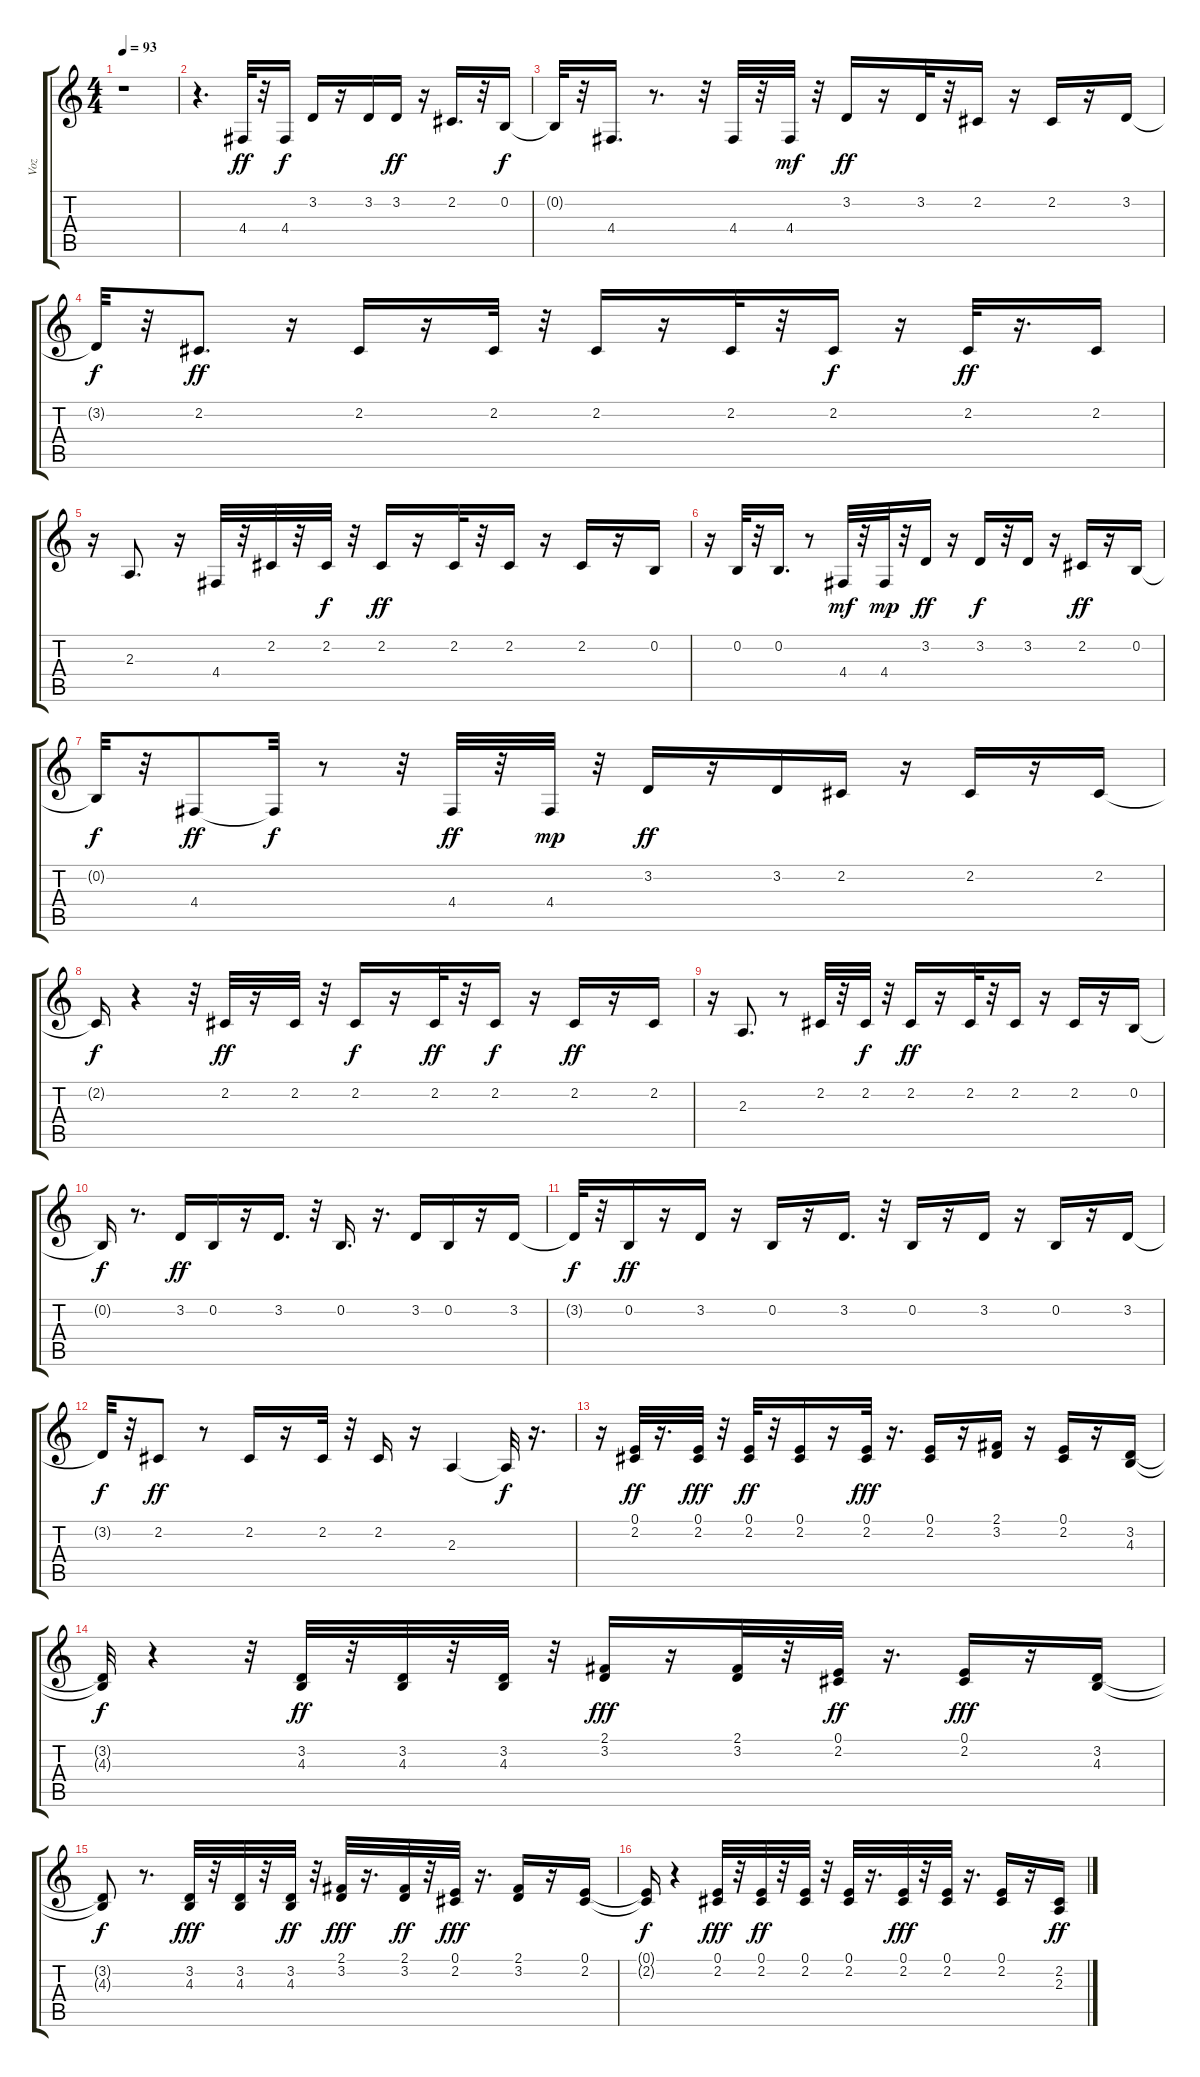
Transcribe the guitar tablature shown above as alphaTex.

\track ("Voz" "Voz") {instrument lead6voice}
\staff {score tabs}
\tuning (E4 B3 G3 D3 A2 E2) {hide}
\ts (4 4)
\tempo 93
\clef g2
\ks c
r.1{dy ff} |
r.4{d} 4.4.32 r.32 4.4.16{dy f} 3.2.16 r.16 3.2.16 3.2.16{dy ff} r.16 2.2.16{d} r.32 0.2.16{dy f} |
0.2{t}.32 r.32 4.4.16{d} r.8{d} r.32 4.4.32 r.32 4.4.32{dy mf} r.32 3.2.16{dy ff} r.16 3.2.32 r.32 2.2.16 r.16 2.2.16 r.16 3.2.16 |
3.2{t}.32{dy f} r.32 2.2.8{d dy ff} r.16 2.2.16 r.16 2.2.32 r.32 2.2.16 r.16 2.2.32 r.32 2.2.16{dy f} r.16 2.2.32{dy ff} r.16{d} 2.2.16 |
r.16 2.3.8{d} r.16 4.4.32 r.32 2.2.32 r.32 2.2.32{dy f} r.32 2.2.16{dy ff} r.16 2.2.32 r.32 2.2.16 r.16 2.2.16 r.16 0.2.16 |
r.16 0.2.32 r.32 0.2.16{d} r.8 4.4.32{dy mf} r.32 4.4.32{dy mp} r.32 3.2.16{dy ff} r.16 3.2.16{dy f} r.32 3.2.16 r.16 2.2.16{dy ff} r.16 0.2.16 |
0.2{t}.32{dy f} r.32 4.4.8{dy ff} 4.4{t}.32{dy f} r.8 r.32 4.4.32{dy ff} r.32 4.4.32{dy mp} r.32 3.2.16{dy ff} r.16 3.2.16 2.2.16 r.16 2.2.16 r.16 2.2.16 |
2.2{t}.16{dy f} r.4 r.32 2.2.32{dy ff} r.16 2.2.32 r.32 2.2.16{dy f} r.16 2.2.32{dy ff} r.32 2.2.16{dy f} r.16 2.2.16{dy ff} r.16 2.2.16 |
r.16 2.3.8{d} r.8 2.2.32 r.32 2.2.32{dy f} r.32 2.2.16{dy ff} r.16 2.2.32 r.32 2.2.16 r.16 2.2.16 r.16 0.2.16 |
0.2{t}.16{dy f} r.8{d} 3.2.16{dy ff} 0.2.16 r.16 3.2.16{d} r.32 0.2.16{d} r.16{d} 3.2.16 0.2.16 r.16 3.2.16 |
3.2{t}.32{dy f} r.32 0.2.16{dy ff} r.16 3.2.16 r.16 0.2.16 r.16 3.2.16{d} r.32 0.2.16 r.16 3.2.16 r.16 0.2.16 r.16 3.2.16 |
3.2{t}.32{dy f} r.32 2.2.8{dy ff} r.8 2.2.16 r.16 2.2.32 r.32 2.2.16 r.16 2.3.4 2.3{t}.32{dy f} r.16{d} |
r.16 (0.1 2.2).32{dy ff} r.16{d} (0.1 2.2).32{dy fff} r.32 (0.1 2.2).32{dy ff} r.32 (0.1 2.2).16 r.16 (0.1 2.2).32{dy fff} r.16{d} (0.1 2.2).16 r.16 (2.1 3.2).16 r.16 (0.1 2.2).16 r.16 (3.2 4.3).16 |
(3.2{t} 4.3{t}).32{dy f} r.4 r.32 (3.2 4.3).32{dy ff} r.32 (3.2 4.3).32 r.32 (3.2 4.3).32 r.32 (2.1 3.2).16{dy fff} r.16 (2.1 3.2).32 r.32 (0.1 2.2).32{dy ff} r.16{d} (0.1 2.2).16{dy fff} r.16 (3.2 4.3).16 |
(3.2{t} 4.3{t}).8{dy f} r.8{d} (3.2 4.3).32{dy fff} r.32 (3.2 4.3).32 r.32 (3.2 4.3).32{dy ff} r.32 (2.1 3.2).32{dy fff} r.16{d} (2.1 3.2).32{dy ff} r.32 (0.1 2.2).32{dy fff} r.16{d} (2.1 3.2).16 r.16 (0.1 2.2).16 |
(0.1{t} 2.2{t}).16{dy f} r.4 (0.1 2.2).32{dy fff} r.32 (0.1 2.2).32{dy ff} r.32 (0.1 2.2).32 r.32 (0.1 2.2).32 r.16{d} (0.1 2.2).32{dy fff} r.32 (0.1 2.2).32 r.16{d} (0.1 2.2).16 r.16 (2.2 2.3).16{dy ff}
